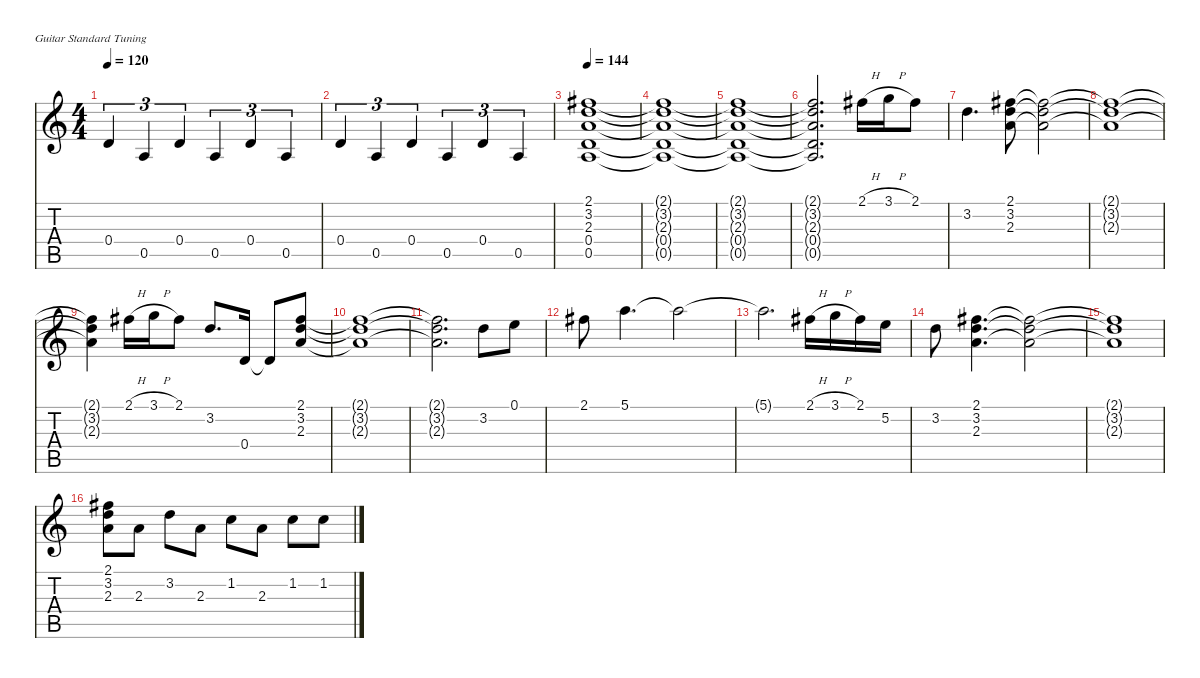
\defaultSystemsLayout 4
\hideDynamics
\bracketExtendMode nobrackets
\singleTrackTrackNamePolicy hidden
\multiTrackTrackNamePolicy hidden
\firstSystemTrackNameMode fullname
\firstSystemTrackNameOrientation horizontal
\otherSystemsTrackNameOrientation horizontal
\track ("Gtr 1" "dist.guit.") {instrument distortionguitar}
\staff {score tabs}
\tuning (E4 B3 G3 D3 A2 E2)
\ts (4 4)
\tempo 120
\clef g2
\ks c
0.4.4{tu (3 2) dy f beam Up} 0.5.4{tu (3 2) beam Up} 0.4.4{tu (3 2) beam Up} 0.5.4{tu (3 2) beam Up} 0.4.4{tu (3 2) beam Up} 0.5.4{tu (3 2) beam Up} |
0.4.4{tu (3 2) beam Up} 0.5.4{tu (3 2) beam Up} 0.4.4{tu (3 2) beam Up} 0.5.4{tu (3 2) beam Up} 0.4.4{tu (3 2) beam Up} 0.5.4{tu (3 2) beam Up} |
\tempo 144
(2.1{acc #} 3.2 2.3 0.4 0.5).1{beam Up} |
(2.1{t acc #} 3.2{t} 2.3{t} 0.4{t} 0.5{t}).1{beam Up} |
(2.1{t acc #} 3.2{t} 2.3{t} 0.4{t} 0.5{t}).1{beam Up} |
(2.1{t acc #} 3.2{t} 2.3{t} 0.4{t} 0.5{t}).2{d beam Up} 2.1{h acc #}.16{beam Down} 3.1{h}.16{beam Down} 2.1{acc #}.8{beam Down} |
3.2.4{d beam Down} (2.1{acc #} 3.2 2.3).8{beam Down} (2.1{t acc #} 3.2{t} 2.3{t}).2{beam Down} |
(2.1{t acc #} 3.2{t} 2.3{t}).1{beam Down} |
(2.1{t acc #} 3.2{t} 2.3{t}).4{beam Down} 2.1{h acc #}.16{beam Down} 3.1{h}.16{beam Down} 2.1{acc #}.8{beam Down} 3.2.8{d beam Up} 0.4.16{beam Up} 0.4{t}.8{beam Up} (2.1{acc #} 3.2 2.3).8{beam Up} |
(2.1{t acc #} 3.2{t} 2.3{t}).1{beam Down} |
(2.1{t acc #} 3.2{t} 2.3{t}).2{d beam Down} 3.2.8{beam Down} 0.1.8{beam Down} |
2.1{acc #}.8{beam Down} 5.1.4{d beam Down} 5.1{t}.2{beam Down} |
5.1{t}.2{d beam Down} 2.1{h acc #}.16{beam Down} 3.1{h}.16{beam Down} 2.1{acc #}.16{beam Down} 5.2.16{beam Down} |
3.2.8{beam Down} (2.1{acc #} 3.2 2.3).4{d beam Down} (2.1{t acc #} 3.2{t} 2.3{t}).2{beam Down} |
(2.1{t acc #} 3.2{t} 2.3{t}).1{beam Down} |
(2.1{acc #} 3.2 2.3).8{beam Down} 2.3.8{beam Down} 3.2.8{beam Down} 2.3.8{beam Down} 1.2.8{beam Down} 2.3.8{beam Down} 1.2.8{beam Down} 1.2.8{beam Down}
